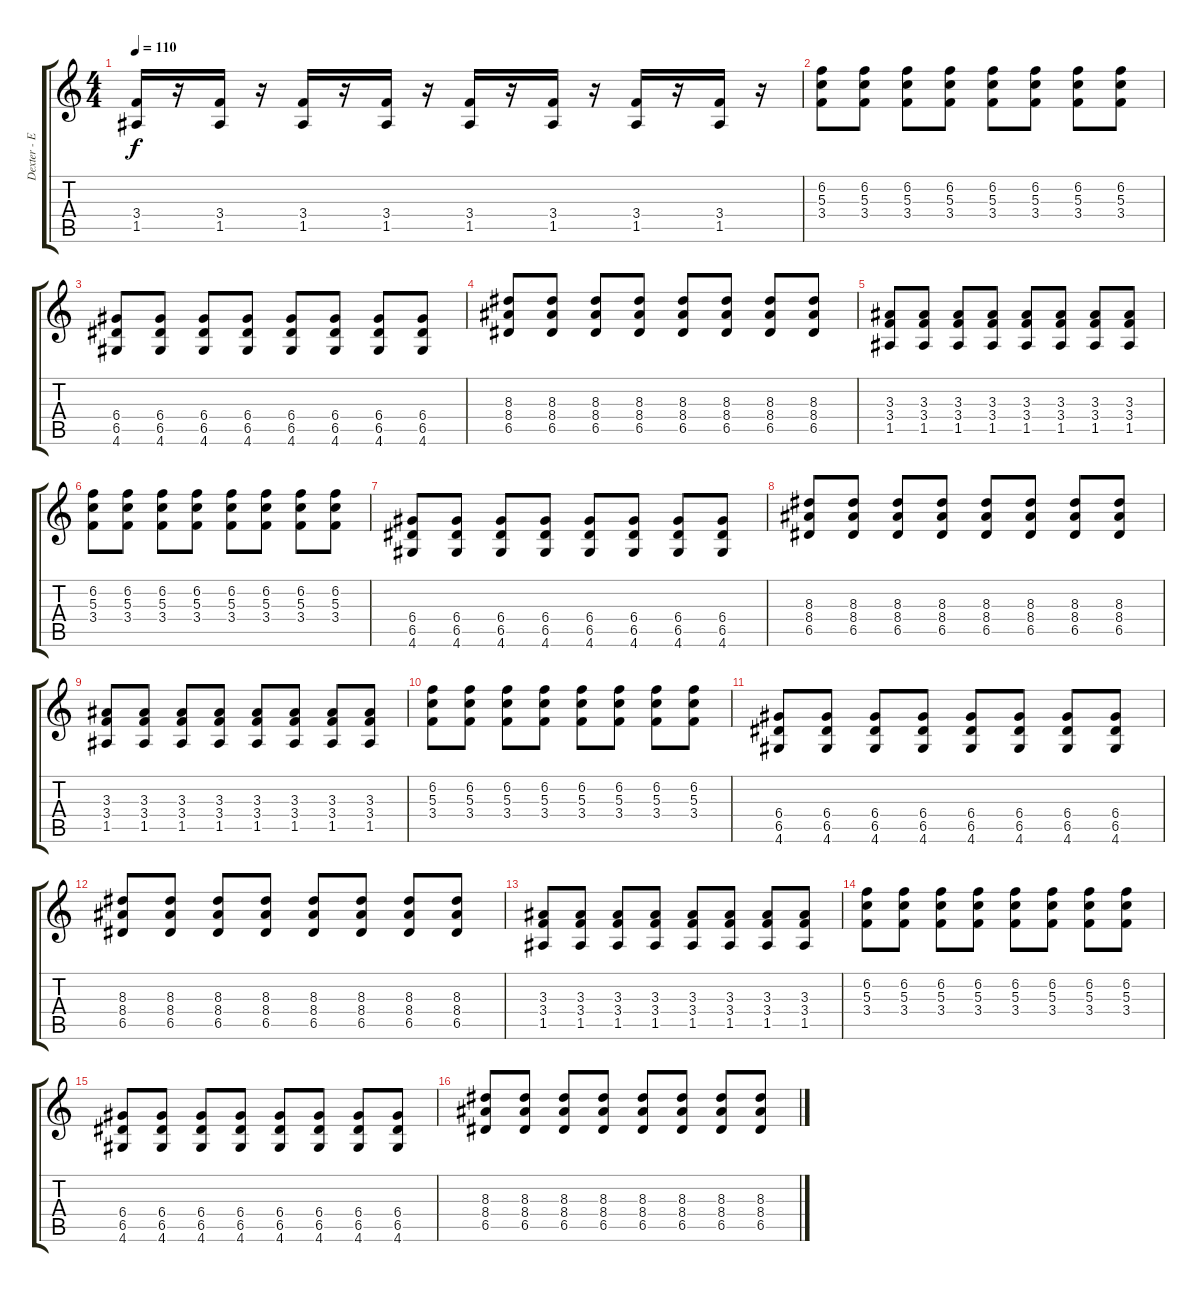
\track ("Dexter - El. Gtr (Overdr)" "Dexter - E") {instrument overdrivenguitar}
\staff {score tabs}
\tuning (E4 B3 G3 D3 A2 E2) {hide}
\ts (4 4)
\tempo 110
\clef g2
\ks c
(3.4 1.5).16{dy f} r.16 (3.4 1.5).16 r.16 (3.4 1.5).16 r.16 (3.4 1.5).16 r.16 (3.4 1.5).16 r.16 (3.4 1.5).16 r.16 (3.4 1.5).16 r.16 (3.4 1.5).16 r.16 |
(6.2 5.3 3.4).8 (6.2 5.3 3.4).8 (6.2 5.3 3.4).8 (6.2 5.3 3.4).8 (6.2 5.3 3.4).8 (6.2 5.3 3.4).8 (6.2 5.3 3.4).8 (6.2 5.3 3.4).8 |
(6.4 6.5 4.6).8 (6.4 6.5 4.6).8 (6.4 6.5 4.6).8 (6.4 6.5 4.6).8 (6.4 6.5 4.6).8 (6.4 6.5 4.6).8 (6.4 6.5 4.6).8 (6.4 6.5 4.6).8 |
(8.3 8.4 6.5).8 (8.3 8.4 6.5).8 (8.3 8.4 6.5).8 (8.3 8.4 6.5).8 (8.3 8.4 6.5).8 (8.3 8.4 6.5).8 (8.3 8.4 6.5).8 (8.3 8.4 6.5).8 |
(3.3 3.4 1.5).8 (3.3 3.4 1.5).8 (3.3 3.4 1.5).8 (3.3 3.4 1.5).8 (3.3 3.4 1.5).8 (3.3 3.4 1.5).8 (3.3 3.4 1.5).8 (3.3 3.4 1.5).8 |
(6.2 5.3 3.4).8 (6.2 5.3 3.4).8 (6.2 5.3 3.4).8 (6.2 5.3 3.4).8 (6.2 5.3 3.4).8 (6.2 5.3 3.4).8 (6.2 5.3 3.4).8 (6.2 5.3 3.4).8 |
(6.4 6.5 4.6).8 (6.4 6.5 4.6).8 (6.4 6.5 4.6).8 (6.4 6.5 4.6).8 (6.4 6.5 4.6).8 (6.4 6.5 4.6).8 (6.4 6.5 4.6).8 (6.4 6.5 4.6).8 |
(8.3 8.4 6.5).8 (8.3 8.4 6.5).8 (8.3 8.4 6.5).8 (8.3 8.4 6.5).8 (8.3 8.4 6.5).8 (8.3 8.4 6.5).8 (8.3 8.4 6.5).8 (8.3 8.4 6.5).8 |
(3.3 3.4 1.5).8 (3.3 3.4 1.5).8 (3.3 3.4 1.5).8 (3.3 3.4 1.5).8 (3.3 3.4 1.5).8 (3.3 3.4 1.5).8 (3.3 3.4 1.5).8 (3.3 3.4 1.5).8 |
(6.2 5.3 3.4).8 (6.2 5.3 3.4).8 (6.2 5.3 3.4).8 (6.2 5.3 3.4).8 (6.2 5.3 3.4).8 (6.2 5.3 3.4).8 (6.2 5.3 3.4).8 (6.2 5.3 3.4).8 |
(6.4 6.5 4.6).8 (6.4 6.5 4.6).8 (6.4 6.5 4.6).8 (6.4 6.5 4.6).8 (6.4 6.5 4.6).8 (6.4 6.5 4.6).8 (6.4 6.5 4.6).8 (6.4 6.5 4.6).8 |
(8.3 8.4 6.5).8 (8.3 8.4 6.5).8 (8.3 8.4 6.5).8 (8.3 8.4 6.5).8 (8.3 8.4 6.5).8 (8.3 8.4 6.5).8 (8.3 8.4 6.5).8 (8.3 8.4 6.5).8 |
(3.3 3.4 1.5).8 (3.3 3.4 1.5).8 (3.3 3.4 1.5).8 (3.3 3.4 1.5).8 (3.3 3.4 1.5).8 (3.3 3.4 1.5).8 (3.3 3.4 1.5).8 (3.3 3.4 1.5).8 |
(6.2 5.3 3.4).8 (6.2 5.3 3.4).8 (6.2 5.3 3.4).8 (6.2 5.3 3.4).8 (6.2 5.3 3.4).8 (6.2 5.3 3.4).8 (6.2 5.3 3.4).8 (6.2 5.3 3.4).8 |
(6.4 6.5 4.6).8 (6.4 6.5 4.6).8 (6.4 6.5 4.6).8 (6.4 6.5 4.6).8 (6.4 6.5 4.6).8 (6.4 6.5 4.6).8 (6.4 6.5 4.6).8 (6.4 6.5 4.6).8 |
(8.3 8.4 6.5).8 (8.3 8.4 6.5).8 (8.3 8.4 6.5).8 (8.3 8.4 6.5).8 (8.3 8.4 6.5).8 (8.3 8.4 6.5).8 (8.3 8.4 6.5).8 (8.3 8.4 6.5).8
